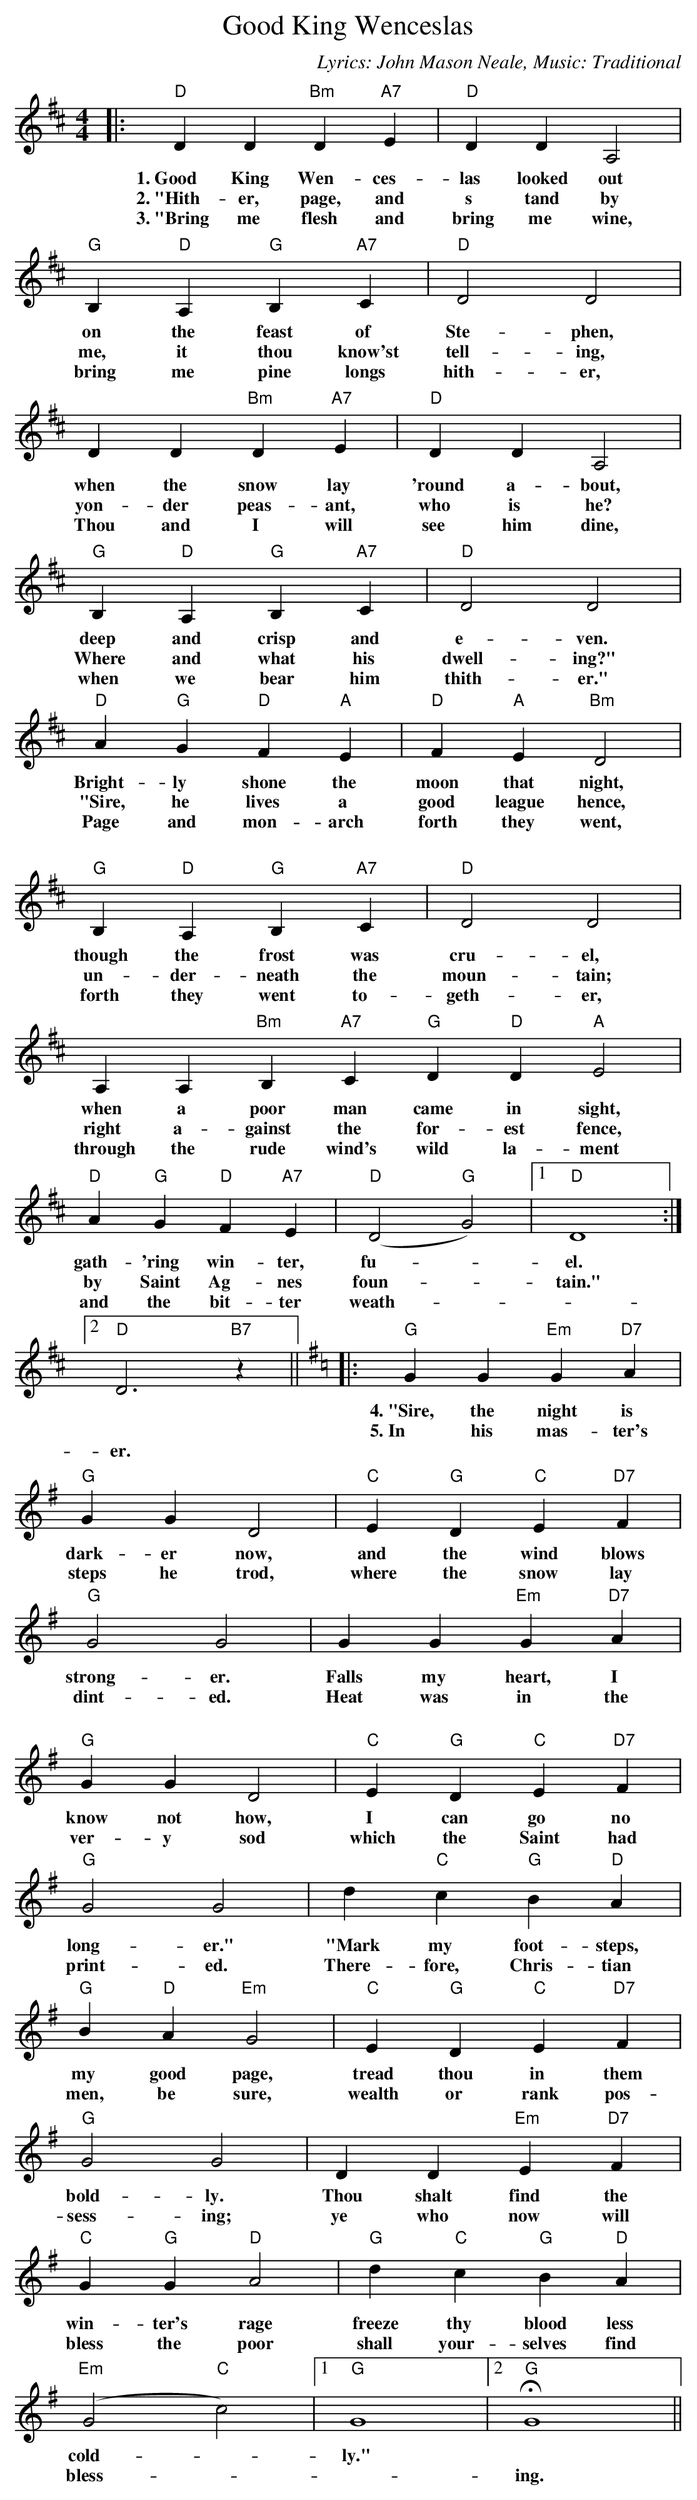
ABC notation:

X:1
T:Good King Wenceslas
C:Lyrics: John Mason Neale, Music: Traditional
M:4/4
L:1/4
K:D
%%staves{RH1}
V:RH1 clef=treble
|:"D"D D "Bm"D "A7"E|"D"D D A,2|"G"B, "D"A, "G"B, "A7"C
w:1.~Good King Wen-ces-las looked out on the feast of
w:2.~"Hith-er, page, and s tand by me, it thou know'st it,
w:3.~"Bring me flesh and bring me wine, bring me pine longs
|"D"D2 D2|D D "Bm"D "A7"E|"D"D D A,2|"G"B, "D"A, "G"B, "A7"C
w:Ste-phen, when the snow lay 'round a-bout, deep and crisp and
w:tell-ing, yon-der peas-ant, who is he? Where and what his
w:hith-er, Thou and I will see him dine, when we bear him
|"D"D2 D2|"D"A "G"G "D"F "A"E|"D"F "A"E "Bm"D2|"G"B, "D"A, "G"B, "A7"C
w:e-ven. Bright-ly shone the moon that night, though the frost was
w:dwell-ing?" "Sire, he lives a good league hence, un-der-neath the
w:thith-er." Page and mon-arch forth they went, forth they went to-
|"D"D2 D2|A, A, "Bm"B, "A7"C "G"D "D"D "A"E2|"D"A "G"G "D"F "A7"E
w:cru-el, when a poor man came in sight, gath-'ring win-ter,
w:moun-tain; right a-gainst the for-est fence, by Saint Ag-nes
w:geth-er, through the rude wind's wild la-ment and the bit-ter
|("D"D2 "G"G2)|1 "D"D4:|2 "D"D3 "B7"z||
w:fu- _el.
w:foun- _tain."
w:weath- __er.
K:G
|:"G"G G "Em"G "D7"A
w:4.~"Sire, the night is
w:5.~In his mas-ter's
|"G"G G D2|"C"E "G"D "C"E "D7"F|"G"G2 G2|G G "Em"G "D7"A
w:dark-er now, and the wind blows strong-er. Falls my heart, I
w:steps he trod, where the snow lay dint-ed. Heat was in the
|"G"G G D2|"C"E "G"D "C"E "D7"F|"G"G2 G2|d "C"c "G"B "D"A
w:know not how, I can go no long-er." "Mark my foot-steps,
w:ver-y sod which the Saint had print-ed. There-fore, Chris-tian
|"G"B "D"A "Em"G2|"C"E "G"D "C"E "D7"F|"G"G2 G2|D D "Em"E "D7"F
w:my good page, tread thou in them bold-ly. Thou shalt find the
w:men, be sure, wealth or rank pos-sess-ing; ye who now will
|"C"G "G"G "D"A2|"G"d "C"c "G"B "D"A|("Em"G2 "C"c2)|1 "G"G4|2 "G"!fermata!G4||
w:win-ter's rage freeze thy blood less cold- _ly."
w:bless the poor shall your-selves find bless- __ing.
